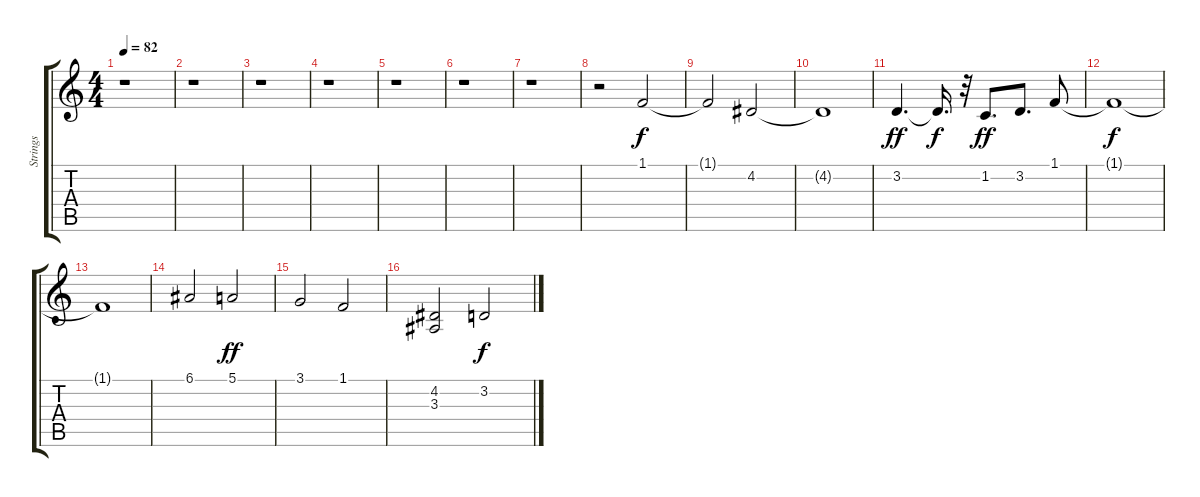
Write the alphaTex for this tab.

\track ("Strings" "Strings") {instrument stringensemble1}
\staff {score tabs}
\tuning (E4 B3 G3 D3 A2 E2) {hide}
\ts (4 4)
\tempo 82
\clef g2
\ks c
r.1{dy f} |
r.1 |
r.1 |
r.1 |
r.1 |
r.1 |
r.1 |
r.2 1.1.2 |
1.1{t}.2 4.2.2 |
4.2{t}.1 |
3.2.4{d dy ff} 3.2{t}.16{d dy f} r.32 1.2.8{d dy ff} 3.2.8{d} 1.1.8 |
1.1{t}.1{dy f} |
1.1{t}.1 |
6.1.2 5.1.2{dy ff} |
3.1.2 1.1.2 |
(4.2 3.3).2 3.2.2{dy f}
